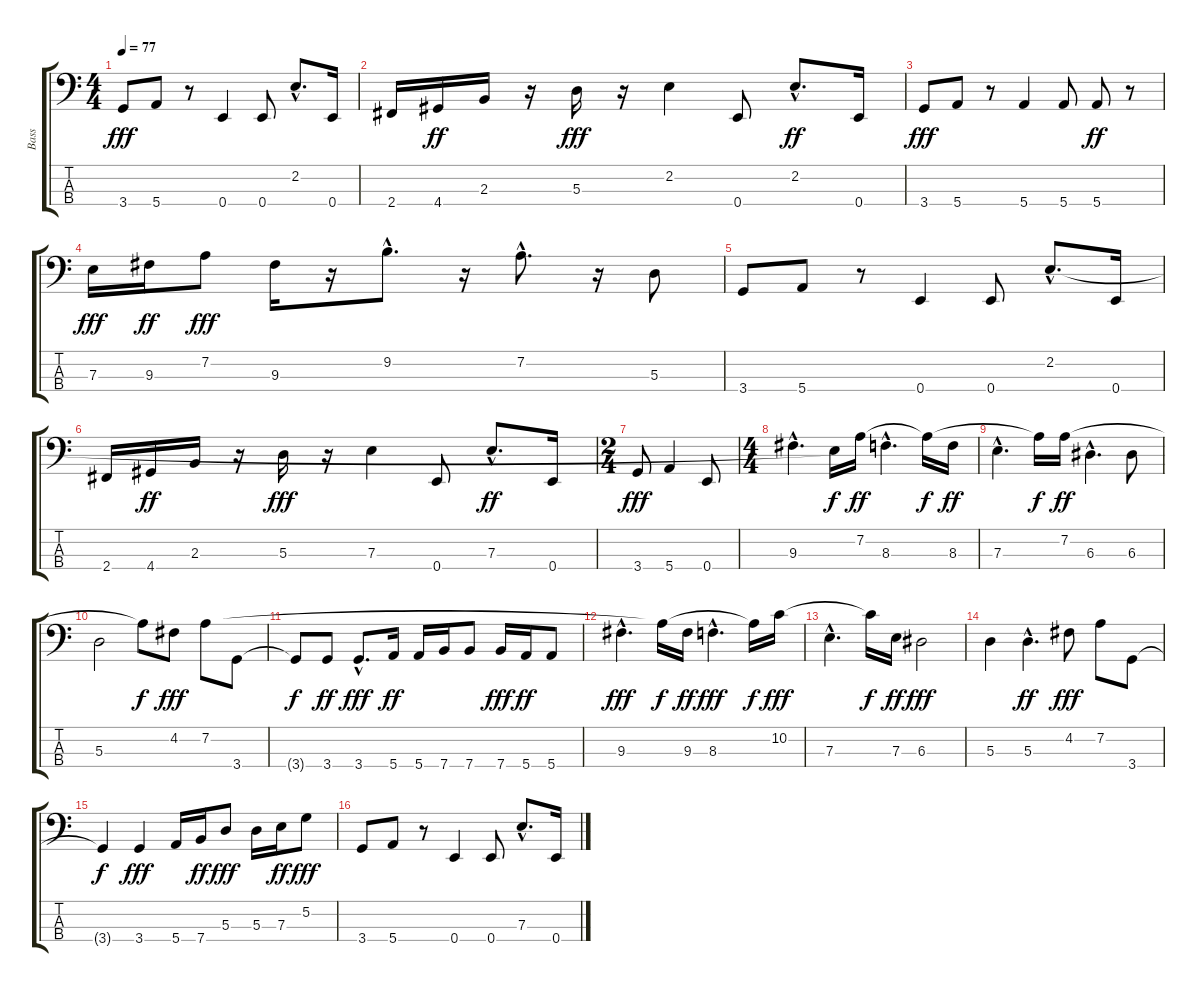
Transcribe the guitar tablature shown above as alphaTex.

\track ("Bass" "Bass") {instrument electricbassfinger}
\staff {score tabs}
\tuning (G2 D2 A1 E1) {hide}
\ts (4 4)
\tempo 77
\clef f4
\ks c
3.4.8{dy fff} 5.4.8 r.8 0.4.4 0.4.8 2.2{hac}.8{d} 0.4.16 |
2.4.16 4.4.16{dy ff} 2.3.16 r.16 5.3.16{dy fff} r.16 2.2.4 0.4.8 2.2{hac}.8{d dy ff} 0.4.16 |
3.4.8{dy fff} 5.4.8 r.8 5.4.4 5.4.8 5.4.8{dy ff} r.8 |
7.3.16{dy fff} 9.3.16{dy ff} 7.2.8{dy fff} 9.3.16 r.16 9.2{hac}.8{d} r.16 7.2{hac}.8{d} r.16 5.3.8 |
3.4.8 5.4.8 r.8 0.4.4 0.4.8 2.2{hac}.8{d} 0.4.16 |
2.4.16 4.4.16{dy ff} 2.3.16 r.16 5.3.16{dy fff} r.16 7.3.4 0.4.8 7.3{hac}.8{d dy ff} 0.4.16 |
\ts (2 4)
3.4.8{dy fff} 5.4.4 0.4.8 |
\ts (4 4)
9.3{hac}.4{d} 2.2{t}.16{dy f} 7.2.16{dy ff} 8.3{hac}.4{d} 7.2{t}.16{dy f} 8.3.16{dy ff} |
7.3{hac}.4{d} 7.2{t}.16{dy f} 7.2.16{dy ff} 6.3{hac}.4{d} 6.3.8 |
5.3.2 7.2{t}.8{dy f} 4.2.8{dy fff} 7.2.8 3.4.8 |
3.4{t}.8{dy f} 3.4.8{dy ff} 3.4{hac}.8{d dy fff} 5.4.16{dy ff} 5.4.16 7.4.16 7.4.8 7.4.16{dy fff} 5.4.16{dy ff} 5.4.8 |
9.3{hac}.4{d dy fff} 7.2{t}.16{dy f} 9.3.16{dy ff} 8.3{hac}.4{d dy fff} 7.2{t}.16{dy f} 10.2.16{dy fff} |
7.3{hac}.4{d} 10.2{t}.16{dy f} 7.3.16{dy ff} 6.3.2{dy fff} |
5.3.4 5.3{hac}.4{d dy ff} 4.2.8{dy fff} 7.2.8 3.4.8 |
3.4{t}.4{dy f} 3.4.4{dy fff} 5.4.16 7.4.16{dy ff} 5.3.8{dy fff} 5.3.16 7.3.16{dy ff} 5.2.8{dy fff} |
3.4.8 5.4.8 r.8 0.4.4 0.4.8 7.3{hac}.8{d} 0.4.16
